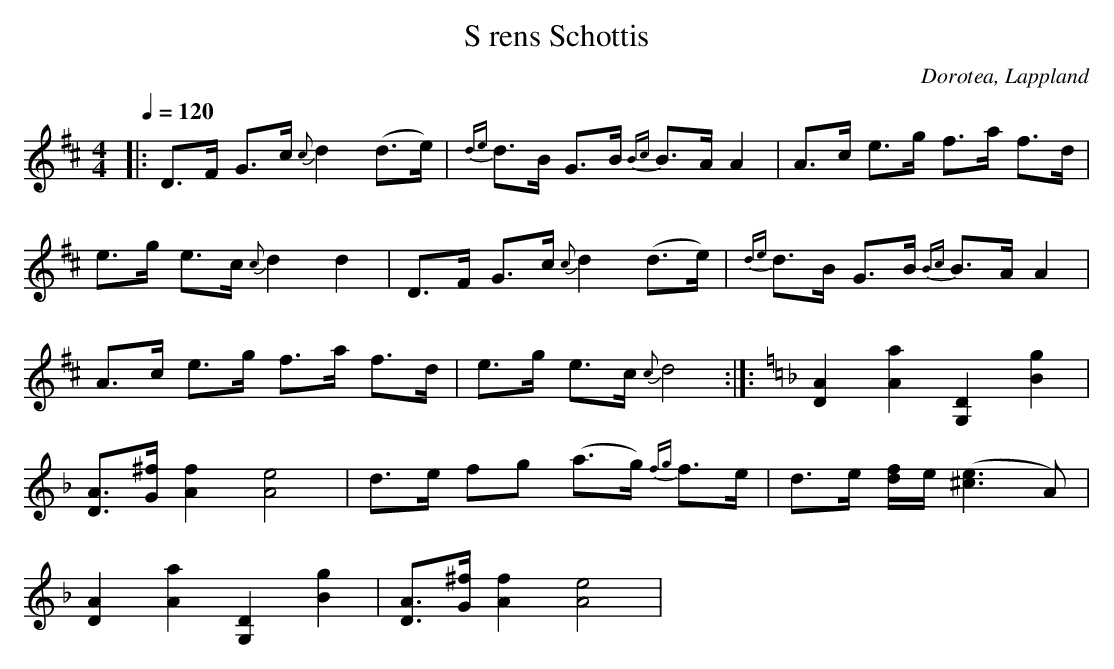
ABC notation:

X:1
T:S rens Schottis
O:Dorotea, Lappland
M:4/4
L:1/16
K:D
Q: 1/4=120
|: D3F G3c {c}d4 (d3e)  | {de}d3B G3B {Bc}B3A A4 | A3c e3g f3a f3d | e3g e3c {c}d4 d4| D3F G3c {c}d4 (d3e)  | {de}d3B G3B {Bc}B3A A4 | A3c e3g f3a f3d | e3g e3c {c}d8 :|]: [K:Dm] [D4A4] [A4a4] [G,4D4] [B4g4] | [D3A3][G^f] [A4f4] [A8e8] | d3e f2g2 (a3g) {fg}f3e | d3e [df]e ([^c6e6] A2)|
[D4A4] [A4a4] [G,4D4] [B4g4] | [D3A3][G^f] [A4f4] [A8e8] |
